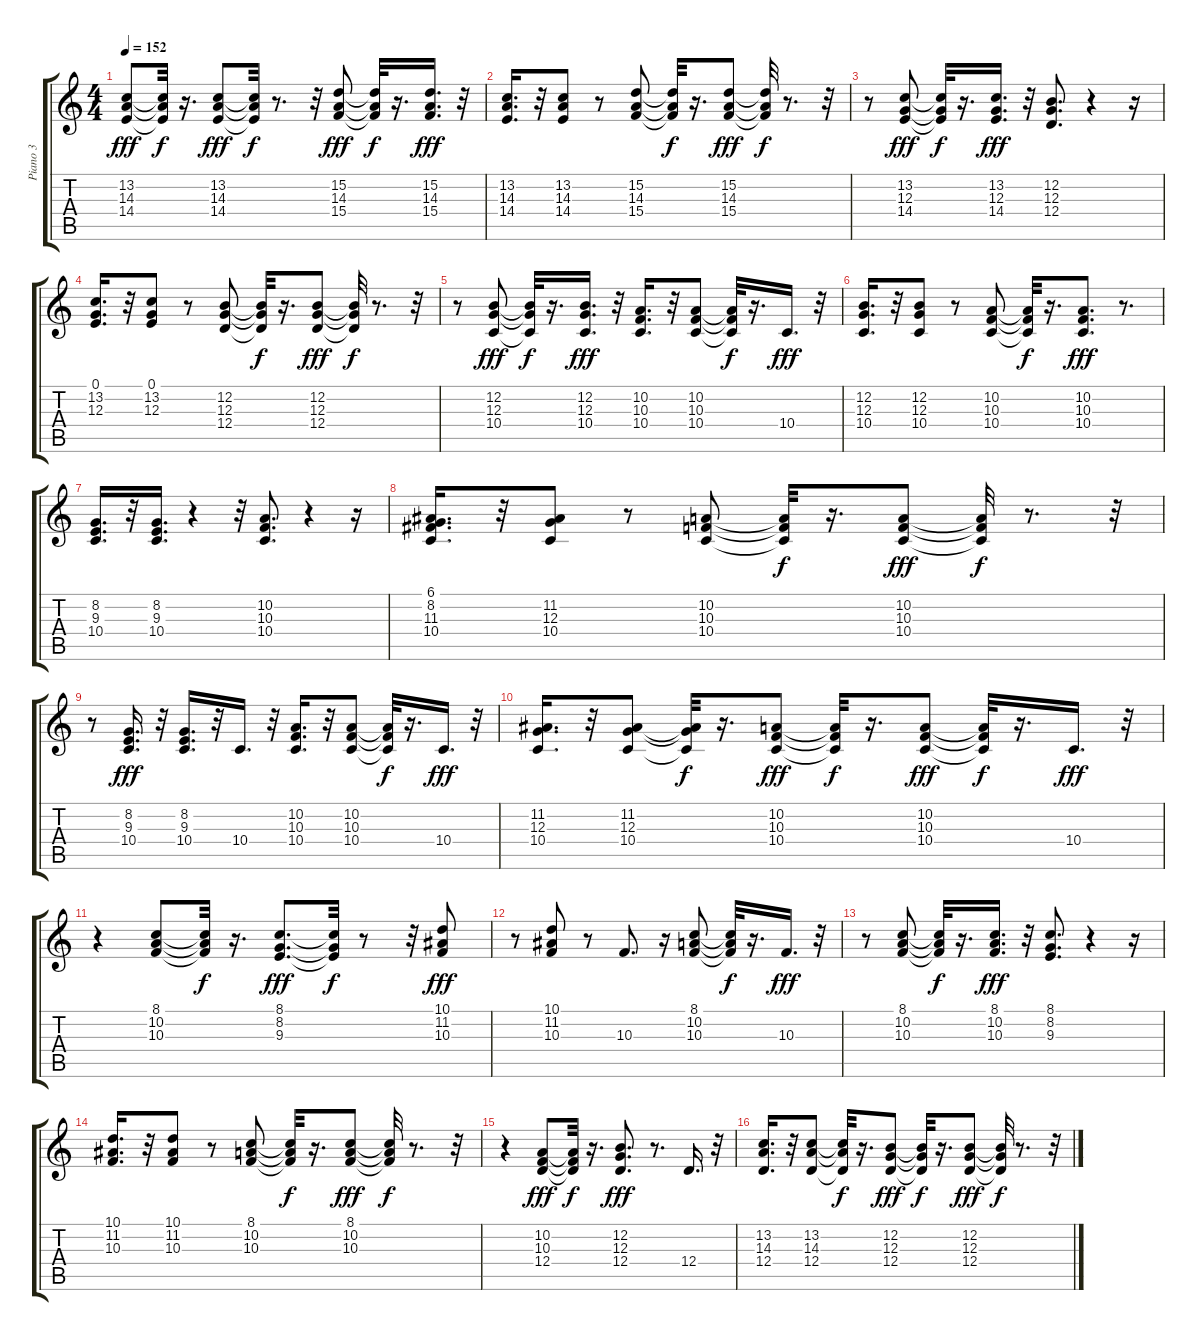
\track ("Piano 3 " "Piano 3 ") {instrument electricgrandpiano}
\staff {score tabs}
\tuning (E4 B3 G3 D3 A2 E2) {hide}
\ts (4 4)
\tempo 152
\clef g2
\ks c
(13.2 14.3 14.4).8{dy fff} (13.2{t} 14.3{t} 14.4{t}).32{dy f} r.16{d} (13.2 14.3 14.4).8{dy fff} (13.2{t} 14.3{t} 14.4{t}).32{dy f} r.8{d} r.32 (15.2 14.3 15.4).8{dy fff} (15.2{t} 14.3{t} 15.4{t}).32{dy f} r.16{d} (15.2 14.3 15.4).16{d dy fff} r.32 |
(13.2 14.3 14.4).16{d} r.32 (13.2 14.3 14.4).8 r.8 (15.2 14.3 15.4).8 (15.2{t} 14.3{t} 15.4{t}).32{dy f} r.16{d} (15.2 14.3 15.4).8{dy fff} (15.2{t} 14.3{t} 15.4{t}).32{dy f} r.8{d} r.32 |
r.8 (13.2 12.3 14.4).8{dy fff} (13.2{t} 12.3{t} 14.4{t}).32{dy f} r.16{d} (13.2 12.3 14.4).16{d dy fff} r.32 (12.2 12.3 12.4).8{d} r.4 r.16 |
(0.1 13.2 12.3).16{d} r.32 (0.1 13.2 12.3).8 r.8 (12.2 12.3 12.4).8 (12.2{t} 12.3{t} 12.4{t}).32{dy f} r.16{d} (12.2 12.3 12.4).8{dy fff} (12.2{t} 12.3{t} 12.4{t}).32{dy f} r.8{d} r.32 |
r.8 (12.2 12.3 10.4).8{dy fff} (12.2{t} 12.3{t} 10.4{t}).32{dy f} r.16{d} (12.2 12.3 10.4).16{d dy fff} r.32 (10.2 10.3 10.4).16{d} r.32 (10.2 10.3 10.4).8 (10.2{t} 10.3{t} 10.4{t}).32{dy f} r.16{d} 10.4.16{d dy fff} r.32 |
(12.2 12.3 10.4).16{d} r.32 (12.2 12.3 10.4).8 r.8 (10.2 10.3 10.4).8 (10.2{t} 10.3{t} 10.4{t}).32{dy f} r.16{d} (10.2 10.3 10.4).8{d dy fff} r.8{d} |
(8.2 9.3 10.4).16{d} r.32 (8.2 9.3 10.4).16{d} r.4 r.32 (10.2 10.3 10.4).8{d} r.4 r.16 |
(6.1 8.2 11.3 10.4).16{d} r.32 (11.2 12.3 10.4).8 r.8 (10.2 10.3 10.4).8 (10.2{t} 10.3{t} 10.4{t}).32{dy f} r.16{d} (10.2 10.3 10.4).8{dy fff} (10.2{t} 10.3{t} 10.4{t}).32{dy f} r.8{d} r.32 |
r.8 (8.2 9.3 10.4).16{d dy fff} r.32 (8.2 9.3 10.4).16{d} r.32 10.4.16{d} r.32 (10.2 10.3 10.4).16{d} r.32 (10.2 10.3 10.4).8 (10.2{t} 10.3{t} 10.4{t}).32{dy f} r.16{d} 10.4.16{d dy fff} r.32 |
(11.2 12.3 10.4).16{d} r.32 (11.2 12.3 10.4).8 (11.2{t} 12.3{t} 10.4{t}).32{dy f} r.16{d} (10.2 10.3 10.4).8{dy fff} (10.2{t} 10.3{t} 10.4{t}).32{dy f} r.16{d} (10.2 10.3 10.4).8{dy fff} (10.2{t} 10.3{t} 10.4{t}).32{dy f} r.16{d} 10.4.16{d dy fff} r.32 |
r.4 (8.1 10.2 10.3).8 (8.1{t} 10.2{t} 10.3{t}).32{dy f} r.16{d} (8.1 8.2 9.3).8{d dy fff} (8.1{t} 8.2{t} 9.3{t}).32{dy f} r.8 r.32 (10.1 11.2 10.3).8{dy fff} |
r.8 (10.1 11.2 10.3).8 r.8 10.3.8{d} r.16 (8.1 10.2 10.3).8 (8.1{t} 10.2{t} 10.3{t}).32{dy f} r.16{d} 10.3.16{d dy fff} r.32 |
r.8 (8.1 10.2 10.3).8 (8.1{t} 10.2{t} 10.3{t}).32{dy f} r.16{d} (8.1 10.2 10.3).16{d dy fff} r.32 (8.1 8.2 9.3).8{d} r.4 r.16 |
(10.1 11.2 10.3).16{d} r.32 (10.1 11.2 10.3).8 r.8 (8.1 10.2 10.3).8 (8.1{t} 10.2{t} 10.3{t}).32{dy f} r.16{d} (8.1 10.2 10.3).8{dy fff} (8.1{t} 10.2{t} 10.3{t}).32{dy f} r.8{d} r.32 |
r.4 (10.2 10.3 12.4).8{dy fff} (10.2{t} 10.3{t} 12.4{t}).32{dy f} r.16{d} (12.2 12.3 12.4).8{d dy fff} r.8{d} 12.4.16{d} r.32 |
(13.2 14.3 12.4).16{d} r.32 (13.2 14.3 12.4).8 (13.2{t} 14.3{t} 12.4{t}).32{dy f} r.16{d} (12.2 12.3 12.4).8{dy fff} (12.2{t} 12.3{t} 12.4{t}).32{dy f} r.16{d} (12.2 12.3 12.4).8{dy fff} (12.2{t} 12.3{t} 12.4{t}).32{dy f} r.8{d} r.32
